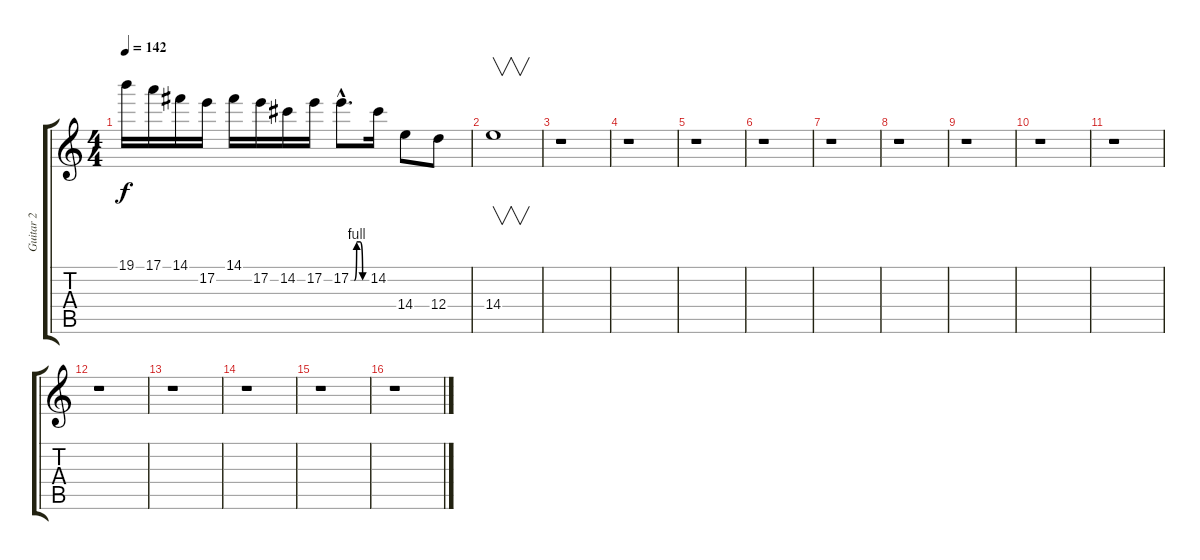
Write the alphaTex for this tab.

\track ("Guitar 2" "Guitar 2") {instrument overdrivenguitar}
\staff {score tabs}
\tuning (E4 B3 G3 D3 A2 E2) {hide}
\ts (4 4)
\tempo 142
\clef g2
\ks c
19.1.16{dy f} 17.1.16 14.1.16 17.2.16 14.1.16 17.2.16 14.2.16 17.2.16 17.2{be (custom 0 0 13 0 22 4 35 4 45 0 60 0) hac}.8{d} 14.2.16 14.4.8 12.4.8 |
14.4.1{v} |
r.1 |
r.1 |
r.1 |
r.1 |
r.1 |
r.1 |
r.1 |
r.1 |
r.1 |
r.1 |
r.1 |
r.1 |
r.1 |
r.1
